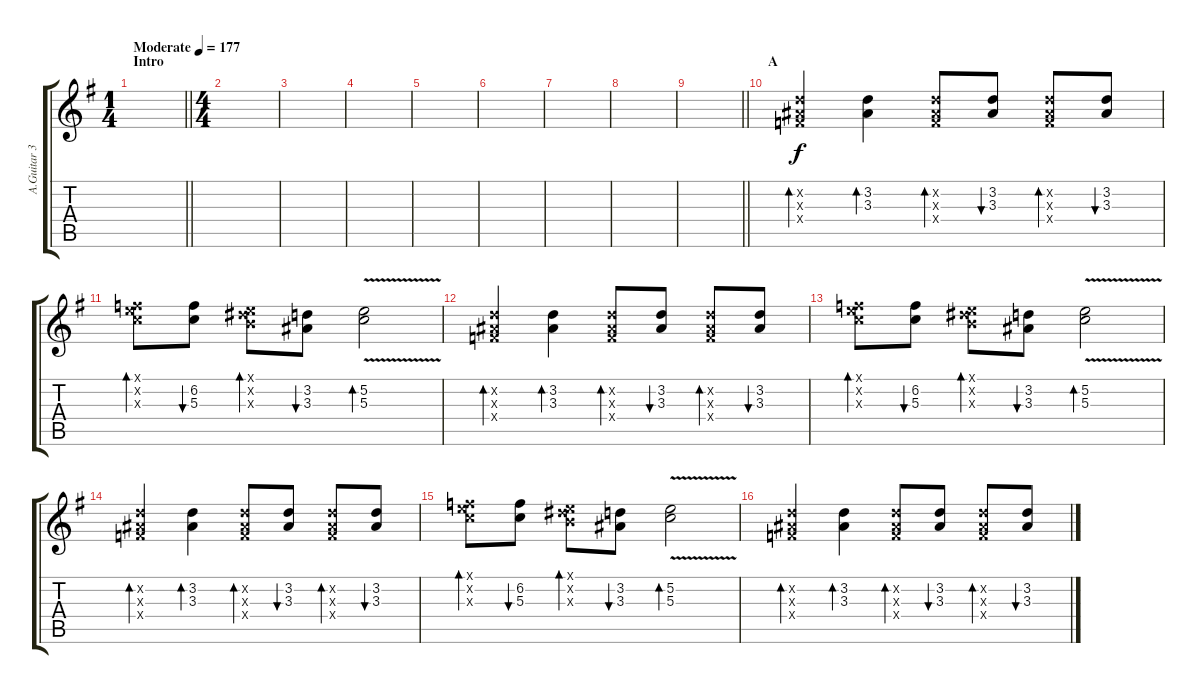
\track ("A.Guitar 3" "A.Guitar 3") {instrument acousticguitarsteel}
\staff {score tabs}
\tuning (E4 B3 G3 D3 A2 E2) {hide}
\ts (1 4)
\section ("" "Intro")
\tempo (177 "Moderate")
\clef g2
\barLineRight lightlight
\ks g
|
\ts (4 4)
|
|
|
|
|
|
|
\barLineRight lightlight
|
\section ("" "A")
(3.2{x} 3.3{x} 3.4{x}).4{bd 30} (3.2 3.3).4{bd 30} (3.2{x} 3.3{x} 3.4{x}).8{bd 30} (3.2 3.3).8{bu 30} (3.2{x} 3.3{x} 3.4{x}).8{bd 30} (3.2 3.3).8{bu 30} |
(0.1{x} 6.2{x} 5.3{x}).8{bd 30} (6.2 5.3).8{bu 30} (0.1{x} 4.2{x} 4.3{x}).8{bd 30} (3.2 3.3).8{bu 30} (5.2{v} 5.3{v}).2{bd 30} |
(3.2{x} 3.3{x} 3.4{x}).4{bd 30} (3.2 3.3).4{bd 30} (3.2{x} 3.3{x} 3.4{x}).8{bd 30} (3.2 3.3).8{bu 30} (3.2{x} 3.3{x} 3.4{x}).8{bd 30} (3.2 3.3).8{bu 30} |
(0.1{x} 6.2{x} 5.3{x}).8{bd 30} (6.2 5.3).8{bu 30} (0.1{x} 4.2{x} 4.3{x}).8{bd 30} (3.2 3.3).8{bu 30} (5.2{v} 5.3{v}).2{bd 30} |
(3.2{x} 3.3{x} 3.4{x}).4{bd 30} (3.2 3.3).4{bd 30} (3.2{x} 3.3{x} 3.4{x}).8{bd 30} (3.2 3.3).8{bu 30} (3.2{x} 3.3{x} 3.4{x}).8{bd 30} (3.2 3.3).8{bu 30} |
(0.1{x} 6.2{x} 5.3{x}).8{bd 30} (6.2 5.3).8{bu 30} (0.1{x} 4.2{x} 4.3{x}).8{bd 30} (3.2 3.3).8{bu 30} (5.2{v} 5.3{v}).2{bd 30} |
(3.2{x} 3.3{x} 3.4{x}).4{bd 30} (3.2 3.3).4{bd 30} (3.2{x} 3.3{x} 3.4{x}).8{bd 30} (3.2 3.3).8{bu 30} (3.2{x} 3.3{x} 3.4{x}).8{bd 30} (3.2 3.3).8{bu 30}
